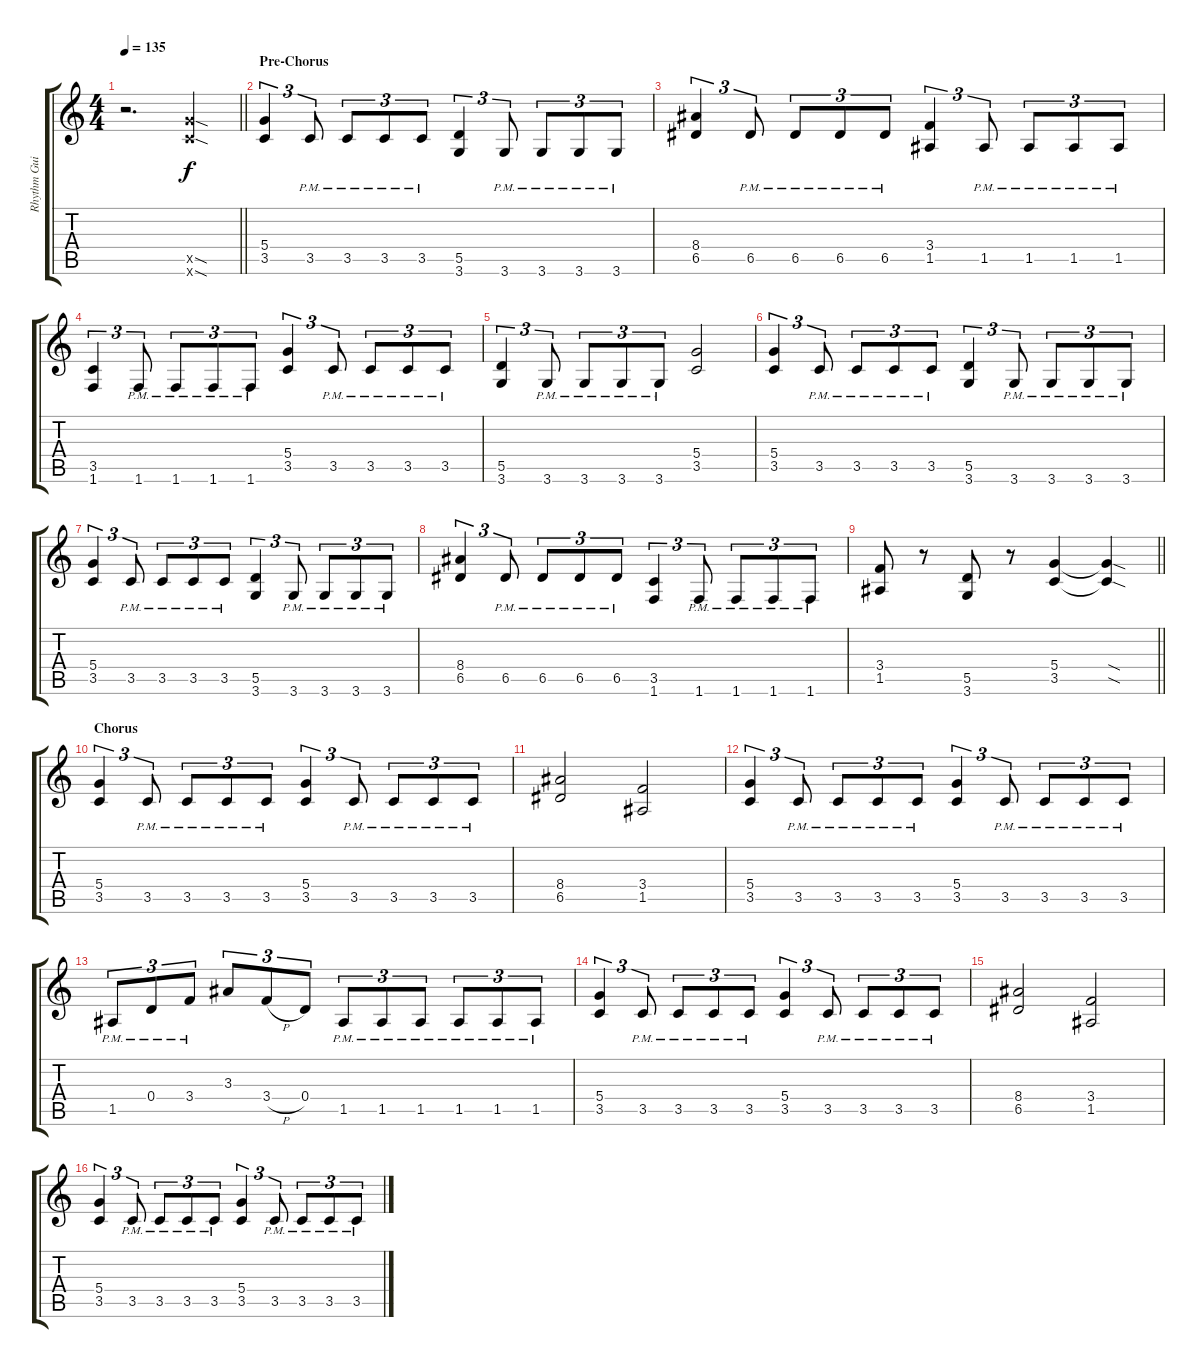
\track ("Rhythm Guitar" "Rhythm Gui") {instrument overdrivenguitar}
\staff {score tabs}
\tuning (E4 B3 G3 D3 A2 E2) {hide}
\ts (4 4)
\tempo 135
\clef g2
\barLineRight lightlight
\ks c
r.2{d dy f} (10.5{sod x} 8.6{sod x}).4 |
\section ("" "Pre-Chorus")
(5.4 3.5).4{tu (3 2)} 3.5{pm}.8{tu (3 2)} 3.5{pm}.8{tu (3 2)} 3.5{pm}.8{tu (3 2)} 3.5{pm}.8{tu (3 2)} (5.5 3.6).4{tu (3 2)} 3.6{pm}.8{tu (3 2)} 3.6{pm}.8{tu (3 2)} 3.6{pm}.8{tu (3 2)} 3.6{pm}.8{tu (3 2)} |
(8.4 6.5).4{tu (3 2)} 6.5{pm}.8{tu (3 2)} 6.5{pm}.8{tu (3 2)} 6.5{pm}.8{tu (3 2)} 6.5{pm}.8{tu (3 2)} (3.4 1.5).4{tu (3 2)} 1.5{pm}.8{tu (3 2)} 1.5{pm}.8{tu (3 2)} 1.5{pm}.8{tu (3 2)} 1.5{pm}.8{tu (3 2)} |
(3.5 1.6).4{tu (3 2)} 1.6{pm}.8{tu (3 2)} 1.6{pm}.8{tu (3 2)} 1.6{pm}.8{tu (3 2)} 1.6{pm}.8{tu (3 2)} (5.4 3.5).4{tu (3 2)} 3.5{pm}.8{tu (3 2)} 3.5{pm}.8{tu (3 2)} 3.5{pm}.8{tu (3 2)} 3.5{pm}.8{tu (3 2)} |
(5.5 3.6).4{tu (3 2)} 3.6{pm}.8{tu (3 2)} 3.6{pm}.8{tu (3 2)} 3.6{pm}.8{tu (3 2)} 3.6{pm}.8{tu (3 2)} (5.4 3.5).2 |
(5.4 3.5).4{tu (3 2)} 3.5{pm}.8{tu (3 2)} 3.5{pm}.8{tu (3 2)} 3.5{pm}.8{tu (3 2)} 3.5{pm}.8{tu (3 2)} (5.5 3.6).4{tu (3 2)} 3.6{pm}.8{tu (3 2)} 3.6{pm}.8{tu (3 2)} 3.6{pm}.8{tu (3 2)} 3.6{pm}.8{tu (3 2)} |
(5.4 3.5).4{tu (3 2)} 3.5{pm}.8{tu (3 2)} 3.5{pm}.8{tu (3 2)} 3.5{pm}.8{tu (3 2)} 3.5{pm}.8{tu (3 2)} (5.5 3.6).4{tu (3 2)} 3.6{pm}.8{tu (3 2)} 3.6{pm}.8{tu (3 2)} 3.6{pm}.8{tu (3 2)} 3.6{pm}.8{tu (3 2)} |
(8.4 6.5).4{tu (3 2)} 6.5{pm}.8{tu (3 2)} 6.5{pm}.8{tu (3 2)} 6.5{pm}.8{tu (3 2)} 6.5{pm}.8{tu (3 2)} (3.5 1.6).4{tu (3 2)} 1.6{pm}.8{tu (3 2)} 1.6{pm}.8{tu (3 2)} 1.6{pm}.8{tu (3 2)} 1.6{pm}.8{tu (3 2)} |
\barLineRight lightlight
(3.4 1.5).8 r.8 (5.5 3.6).8 r.8 (5.4 3.5).4 (5.4{sod t} 3.5{sod t}).4 |
\section ("" "Chorus")
(5.4 3.5).4{tu (3 2)} 3.5{pm}.8{tu (3 2)} 3.5{pm}.8{tu (3 2)} 3.5{pm}.8{tu (3 2)} 3.5{pm}.8{tu (3 2)} (5.4 3.5).4{tu (3 2)} 3.5{pm}.8{tu (3 2)} 3.5{pm}.8{tu (3 2)} 3.5{pm}.8{tu (3 2)} 3.5{pm}.8{tu (3 2)} |
(8.4 6.5).2 (3.4 1.5).2 |
(5.4 3.5).4{tu (3 2)} 3.5{pm}.8{tu (3 2)} 3.5{pm}.8{tu (3 2)} 3.5{pm}.8{tu (3 2)} 3.5{pm}.8{tu (3 2)} (5.4 3.5).4{tu (3 2)} 3.5{pm}.8{tu (3 2)} 3.5{pm}.8{tu (3 2)} 3.5{pm}.8{tu (3 2)} 3.5{pm}.8{tu (3 2)} |
1.5{pm}.8{tu (3 2)} 0.4{pm}.8{tu (3 2)} 3.4{pm}.8{tu (3 2)} 3.3.8{tu (3 2)} 3.4{h}.8{tu (3 2)} 0.4.8{tu (3 2)} 1.5{pm}.8{tu (3 2)} 1.5{pm}.8{tu (3 2)} 1.5{pm}.8{tu (3 2)} 1.5{pm}.8{tu (3 2)} 1.5{pm}.8{tu (3 2)} 1.5{pm}.8{tu (3 2)} |
(5.4 3.5).4{tu (3 2)} 3.5{pm}.8{tu (3 2)} 3.5{pm}.8{tu (3 2)} 3.5{pm}.8{tu (3 2)} 3.5{pm}.8{tu (3 2)} (5.4 3.5).4{tu (3 2)} 3.5{pm}.8{tu (3 2)} 3.5{pm}.8{tu (3 2)} 3.5{pm}.8{tu (3 2)} 3.5{pm}.8{tu (3 2)} |
(8.4 6.5).2 (3.4 1.5).2 |
(5.4 3.5).4{tu (3 2)} 3.5{pm}.8{tu (3 2)} 3.5{pm}.8{tu (3 2)} 3.5{pm}.8{tu (3 2)} 3.5{pm}.8{tu (3 2)} (5.4 3.5).4{tu (3 2)} 3.5{pm}.8{tu (3 2)} 3.5{pm}.8{tu (3 2)} 3.5{pm}.8{tu (3 2)} 3.5{pm}.8{tu (3 2)}
